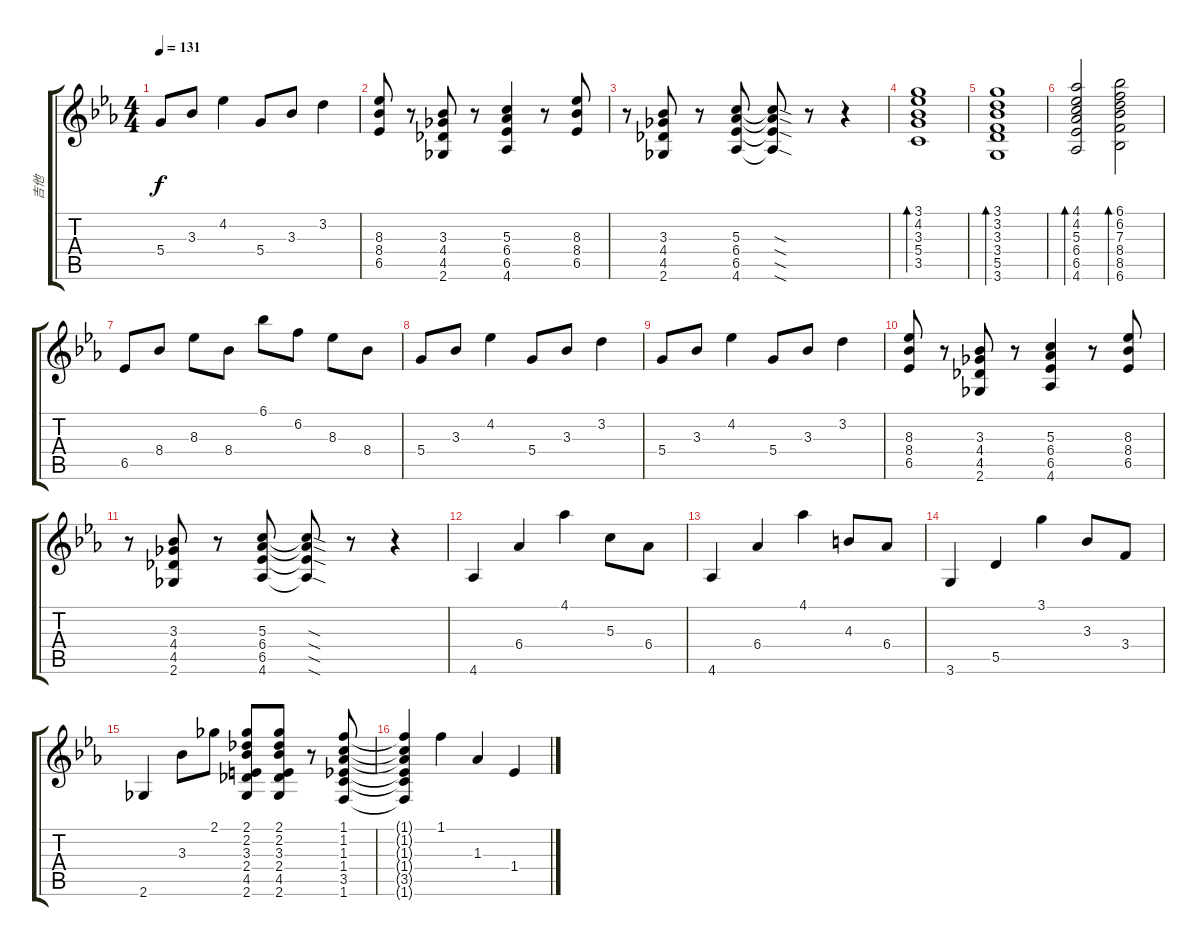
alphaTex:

\track ("吉他" "吉他") {instrument overdrivenguitar}
\staff {score tabs}
\tuning (E4 B3 G3 D3 A2 E2) {hide}
\ts (4 4)
\tempo 131
\clef g2
\ks eb
5.4.8{dy f} 3.3.8 4.2.4 5.4.8 3.3.8 3.2.4 |
(8.3 8.4 6.5).8 r.8 (3.3 4.4 4.5 2.6).8 r.8 (5.3 6.4 6.5 4.6).4 r.8 (8.3 8.4 6.5).8 |
r.8 (3.3 4.4 4.5 2.6).8 r.8 (5.3 6.4 6.5 4.6).8 (5.3{sod t} 6.4{sod t} 6.5{sod t} 4.6{sod t}).8 r.8 r.4 |
(3.1 4.2 3.3 5.4 3.5).1{bd 30} |
(3.1 3.2 3.3 3.4 5.5 3.6).1{bd 30} |
(4.1 4.2 5.3 6.4 6.5 4.6).2{bd 30} (6.1 6.2 7.3 8.4 8.5 6.6).2{bd 30} |
6.5.8 8.4.8 8.3.8 8.4.8 6.1.8 6.2.8 8.3.8 8.4.8 |
5.4.8 3.3.8 4.2.4 5.4.8 3.3.8 3.2.4 |
5.4.8 3.3.8 4.2.4 5.4.8 3.3.8 3.2.4 |
(8.3 8.4 6.5).8 r.8 (3.3 4.4 4.5 2.6).8 r.8 (5.3 6.4 6.5 4.6).4 r.8 (8.3 8.4 6.5).8 |
r.8 (3.3 4.4 4.5 2.6).8 r.8 (5.3 6.4 6.5 4.6).8 (5.3{sod t} 6.4{sod t} 6.5{sod t} 4.6{sod t}).8 r.8 r.4 |
4.6.4 6.4.4 4.1.4 5.3.8 6.4.8 |
4.6.4 6.4.4 4.1.4 4.3.8 6.4.8 |
3.6.4 5.5.4 3.1.4 3.3.8 3.4.8 |
2.6.4 3.3.8 2.1.8 (2.1 2.2 3.3 2.4 4.5 2.6).8 (2.1 2.2 3.3 2.4 4.5 2.6).8 r.8 (1.1 1.2 1.3 1.4 3.5 1.6).8 |
(1.1{t} 1.2{t} 1.3{t} 1.4{t} 3.5{t} 1.6{t}).4 1.1.4 1.3.4 1.4.4
